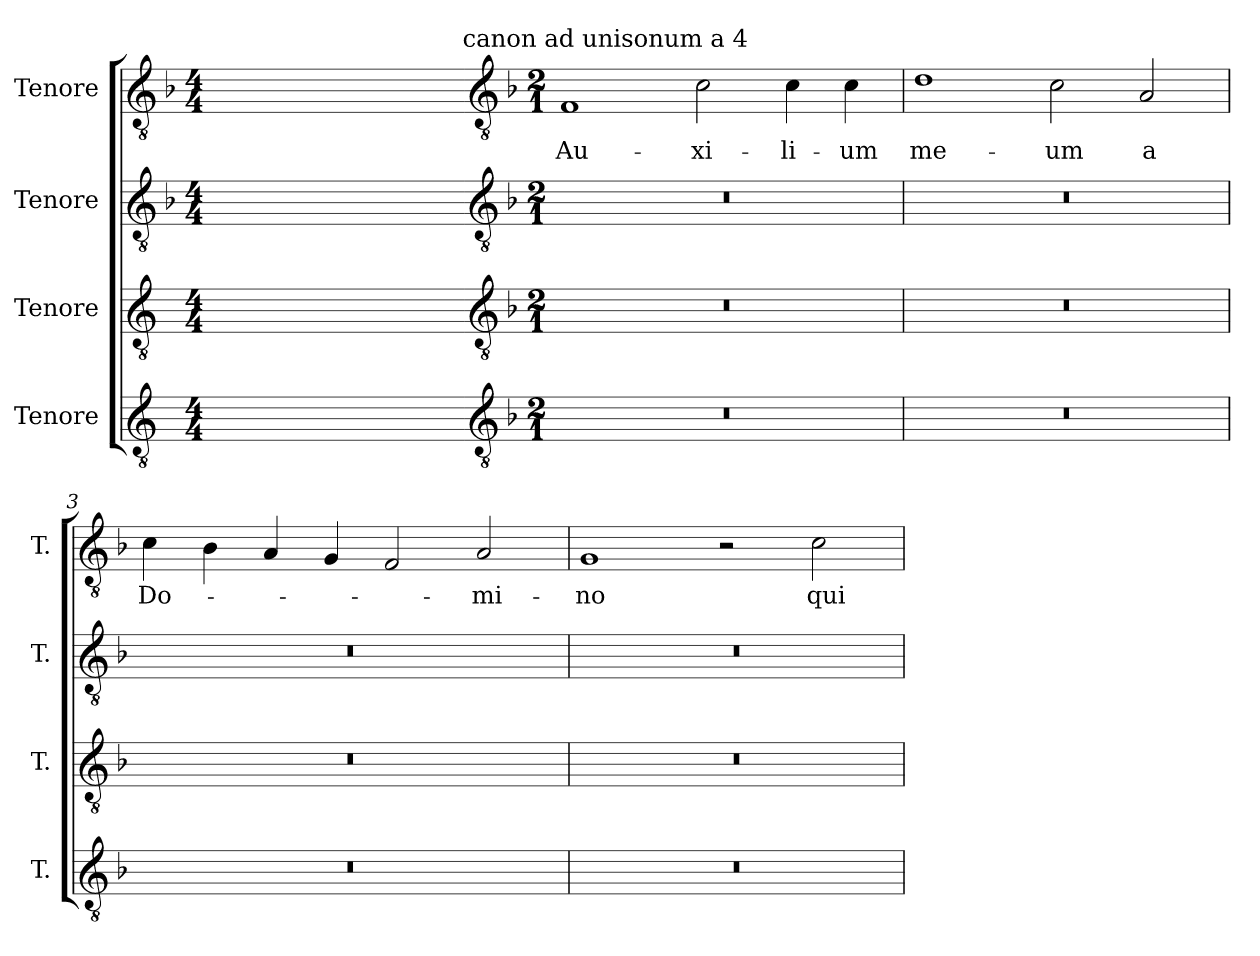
**kern	**kern	**kern	**kern	**text
*part4	*part3	*part2	*part1	*part1
*staff4	*staff3	*staff2	*staff1	*staff1
*I"Tenore	*I"Tenore	*I"Tenore	*I"Tenore	*
*I'T.	*I'T.	*I'T.	*I'T.	*
!!LO:PB:g=z
*clefGv2	*clefGv2	*clefGv2	*clefGv2	*
*ITrd7c12	*ITrd7c12	*ITrd7c12	*ITrd7c12	*
*k[]	*k[]	*k[b-]	*k[b-]	*
*C:	*C:	*F:	*F:	*
*M4/4	*M4/4	*M4/4	*M4/4	*
=1	=1	=1	=1	=1
!	!	!	!LO:TX:b:i:t=* DILETTO SPIRITUALE, Canzonette a tre et a quattro voci composte da diversi ecc.mi Musici	!
!	!	!	!LO:TX:i:t=Raccolte da Simone Verovio - Intagliate e stampate dal medesimo. Con l'intavolatura del Cimbalo et Liuto. Roma 1586	!
*	*	*	*^	*
1ryy	1ryy	1ryy	1ryy	2ryy	.
.	.	.	.	4ryy	.
.	.	.	.	8ryy	.
.	.	.	.	16ryy	.
.	.	.	.	32ryy	.
.	.	.	.	64ryy	.
.	.	.	.	128...ryy	.
!	!	!	!	!LO:TX:a:t=canon ad unisonum a 4	!
.	.	.	.	1024ryy	.
*	*	*	*v	*v	*
=1-	=1-	=1-	=1-	=1-
*clefGv2	*clefGv2	*clefGv2	*clefGv2	*
*k[b-]	*k[b-]	*k[b-]	*k[b-]	*
*F:	*F:	*F:	*F:	*
*M2/1	*M2/1	*M2/1	*M2/1	*
*	*	*	*^	*
!LO:N:vis=1	!LO:N:vis=1	!LO:N:vis=1	!	!	!
*	*	*	*v	*v	*
*	*	*	*^	*
!	!	!	!	!	!LO:LY:b:color=#000000
*	*	*	*v	*v	*
0r	0r	0r	1FFi	Au-
!	!	!	!	!LO:LY:b:color=#000000
.	.	.	2Ci\	-xi-
!	!	!	!	!LO:LY:b:color=#000000
.	.	.	4Ci\	-li-
!	!	!	!	!LO:LY:b:color=#000000
.	.	.	4Ci\	-um
=2	=2	=2	=2	=2
!LO:N:vis=1	!LO:N:vis=1	!LO:N:vis=1	!	!
!	!	!	!	!LO:LY:b:color=#000000
0r	0r	0r	1Di	me-
!	!	!	!	!LO:LY:b:color=#000000
.	.	.	2Ci\	-um
!	!	!	!	!LO:LY:b:color=#000000
.	.	.	2AAi/	a
=3	=3	=3	=3	=3
!LO:N:vis=1	!LO:N:vis=1	!LO:N:vis=1	!	!
!	!	!	!	!LO:LY:b:color=#000000
0r	0r	0r	4Ci\	Do-
.	.	.	4BB-i\	.
.	.	.	4AAi/	.
.	.	.	4GGi/	.
.	.	.	2FFi/	.
!	!	!	!	!LO:LY:b:color=#000000
.	.	.	2AAi/	-mi-
=4	=4	=4	=4	=4
!LO:N:vis=1	!LO:N:vis=1	!LO:N:vis=1	!	!
!	!	!	!	!LO:LY:b:color=#000000
0r	0r	0r	1GGi	-no
.	.	.	2r	.
!	!	!	!	!LO:LY:b:color=#000000
.	.	.	2Ci\	qui
=	=	=	=	=
*-	*-	*-	*-	*-
